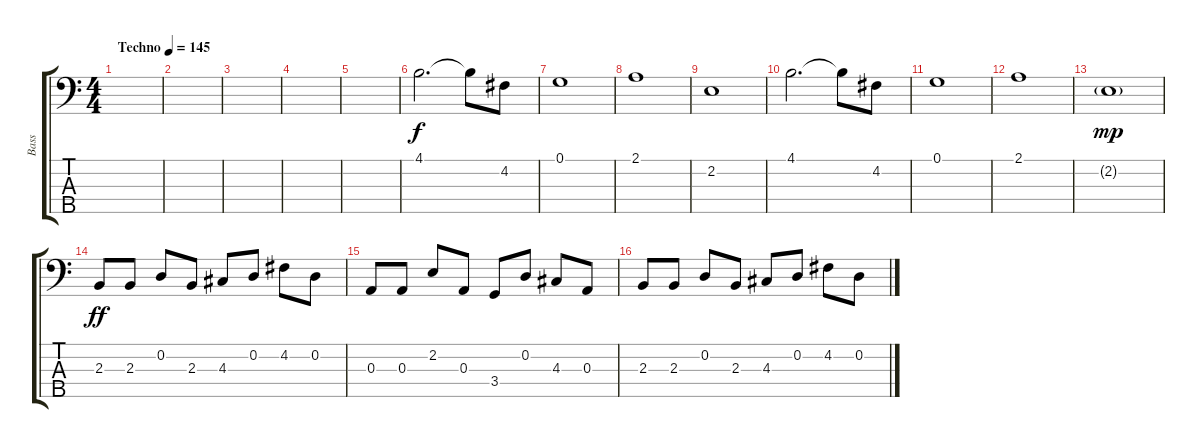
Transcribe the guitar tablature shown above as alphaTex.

\track ("Bass" "Bass") {instrument electricbassfinger}
\staff {score tabs}
\tuning (G2 D2 A1 E1 B0) {hide}
\ts (4 4)
\tempo (145 "Techno")
\clef f4
\ks c
|
|
|
|
|
4.1.2{d instrument electricbassfinger} 4.1{t}.8 4.2.8 |
0.1.1 |
2.1.1 |
2.2.1 |
4.1.2{d} 4.1{t}.8 4.2.8 |
0.1.1 |
2.1.1 |
2.2{g}.1{dy mp instrument synthbass1} |
2.3.8{dy ff} 2.3.8 0.2.8 2.3.8 4.3.8 0.2.8 4.2.8 0.2.8 |
0.3.8 0.3.8 2.2.8 0.3.8 3.4.8 0.2.8 4.3.8 0.3.8 |
2.3.8 2.3.8 0.2.8 2.3.8 4.3.8 0.2.8 4.2.8 0.2.8
